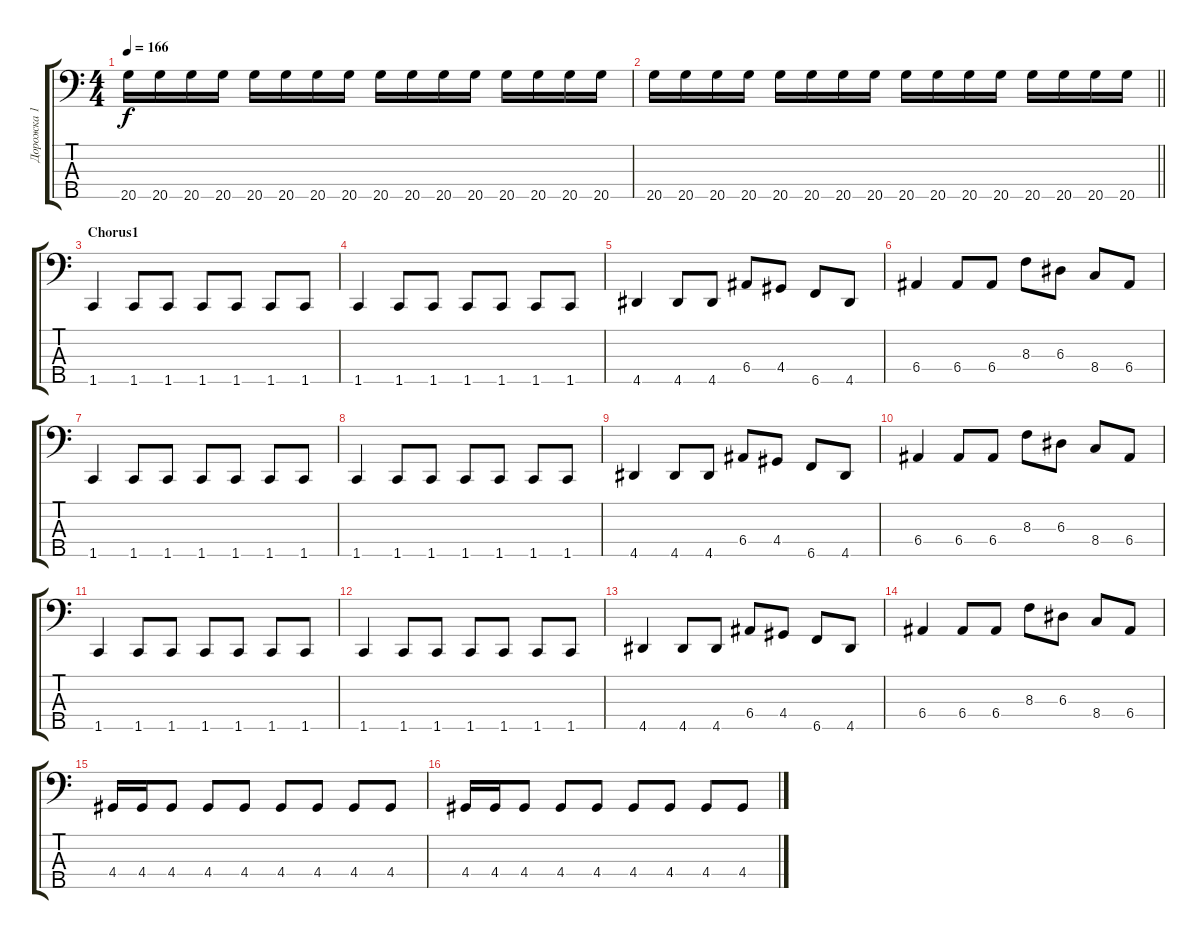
\track ("Дорожка 1" "Дорожка 1") {instrument electricbassfinger}
\staff {score tabs}
\tuning (G2 D2 A1 E1 B0) {hide}
\ts (4 4)
\tempo 166
\clef f4
\ks aminor
20.5.16{dy f} 20.5.16 20.5.16 20.5.16 20.5.16 20.5.16 20.5.16 20.5.16 20.5.16 20.5.16 20.5.16 20.5.16 20.5.16 20.5.16 20.5.16 20.5.16 |
\barLineRight lightlight
20.5.16 20.5.16 20.5.16 20.5.16 20.5.16 20.5.16 20.5.16 20.5.16 20.5.16 20.5.16 20.5.16 20.5.16 20.5.16 20.5.16 20.5.16 20.5.16 |
\section ("" "Chorus1")
\ks c
1.5.4 1.5.8 1.5.8 1.5.8 1.5.8 1.5.8 1.5.8 |
1.5.4 1.5.8 1.5.8 1.5.8 1.5.8 1.5.8 1.5.8 |
4.5.4 4.5.8 4.5.8 6.4.8 4.4.8 6.5.8 4.5.8 |
6.4.4 6.4.8 6.4.8 8.3.8 6.3.8 8.4.8 6.4.8 |
1.5.4 1.5.8 1.5.8 1.5.8 1.5.8 1.5.8 1.5.8 |
1.5.4 1.5.8 1.5.8 1.5.8 1.5.8 1.5.8 1.5.8 |
4.5.4 4.5.8 4.5.8 6.4.8 4.4.8 6.5.8 4.5.8 |
6.4.4 6.4.8 6.4.8 8.3.8 6.3.8 8.4.8 6.4.8 |
1.5.4 1.5.8 1.5.8 1.5.8 1.5.8 1.5.8 1.5.8 |
1.5.4 1.5.8 1.5.8 1.5.8 1.5.8 1.5.8 1.5.8 |
4.5.4 4.5.8 4.5.8 6.4.8 4.4.8 6.5.8 4.5.8 |
6.4.4 6.4.8 6.4.8 8.3.8 6.3.8 8.4.8 6.4.8 |
4.4.16 4.4.16 4.4.8 4.4.8 4.4.8 4.4.8 4.4.8 4.4.8 4.4.8 |
4.4.16 4.4.16 4.4.8 4.4.8 4.4.8 4.4.8 4.4.8 4.4.8 4.4.8
